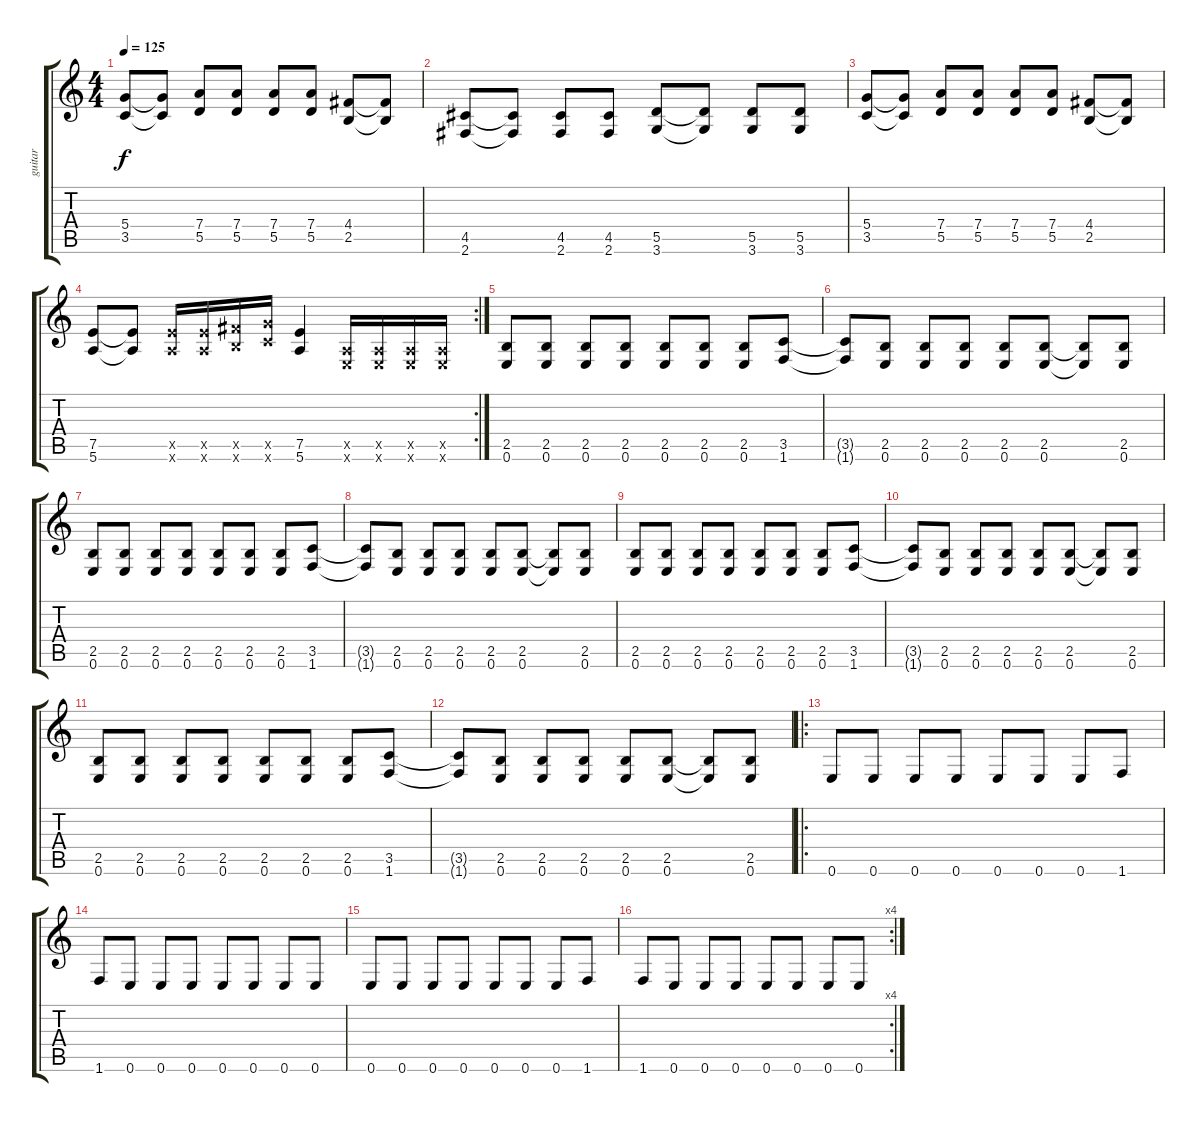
\track ("guitar" "guitar") {instrument electricguitarmuted}
\staff {score tabs}
\tuning (E4 B3 G3 D3 A2 E2) {hide}
\ts (4 4)
\tempo 125
\clef g2
\ks c
(5.4 3.5).8{dy f} (5.4{t} 3.5{t}).8 (7.4 5.5).8 (7.4 5.5).8 (7.4 5.5).8 (7.4 5.5).8 (4.4 2.5).8 (4.4{t} 2.5{t}).8 |
(4.5 2.6).8 (4.5{t} 2.6{t}).8 (4.5 2.6).8 (4.5 2.6).8 (5.5 3.6).8 (5.5{t} 3.6{t}).8 (5.5 3.6).8 (5.5 3.6).8 |
(5.4 3.5).8 (5.4{t} 3.5{t}).8 (7.4 5.5).8 (7.4 5.5).8 (7.4 5.5).8 (7.4 5.5).8 (4.4 2.5).8 (4.4{t} 2.5{t}).8 |
\rc 2
(7.5 5.6).8 (7.5{t} 5.6{t}).8 (7.5{x} 5.6{x}).16 (7.5{x} 5.6{x}).16 (9.5{x} 7.6{x}).16 (10.5{x} 8.6{x}).16 (7.5 5.6).4 (0.5{x} 0.6{x}).16 (0.5{x} 0.6{x}).16 (0.5{x} 0.6{x}).16 (0.5{x} 0.6{x}).16 |
(2.5 0.6).8{instrument distortionguitar} (2.5 0.6).8 (2.5 0.6).8 (2.5 0.6).8 (2.5 0.6).8 (2.5 0.6).8 (2.5 0.6).8 (3.5 1.6).8 |
(3.5{t} 1.6{t}).8 (2.5 0.6).8 (2.5 0.6).8 (2.5 0.6).8 (2.5 0.6).8 (2.5 0.6).8 (2.5{t} 0.6{t}).8 (2.5 0.6).8 |
(2.5 0.6).8{instrument distortionguitar} (2.5 0.6).8 (2.5 0.6).8 (2.5 0.6).8 (2.5 0.6).8 (2.5 0.6).8 (2.5 0.6).8 (3.5 1.6).8 |
(3.5{t} 1.6{t}).8 (2.5 0.6).8 (2.5 0.6).8 (2.5 0.6).8 (2.5 0.6).8 (2.5 0.6).8 (2.5{t} 0.6{t}).8 (2.5 0.6).8 |
(2.5 0.6).8{instrument distortionguitar} (2.5 0.6).8 (2.5 0.6).8 (2.5 0.6).8 (2.5 0.6).8 (2.5 0.6).8 (2.5 0.6).8 (3.5 1.6).8 |
(3.5{t} 1.6{t}).8 (2.5 0.6).8 (2.5 0.6).8 (2.5 0.6).8 (2.5 0.6).8 (2.5 0.6).8 (2.5{t} 0.6{t}).8 (2.5 0.6).8 |
(2.5 0.6).8{instrument distortionguitar} (2.5 0.6).8 (2.5 0.6).8 (2.5 0.6).8 (2.5 0.6).8 (2.5 0.6).8 (2.5 0.6).8 (3.5 1.6).8 |
(3.5{t} 1.6{t}).8 (2.5 0.6).8 (2.5 0.6).8 (2.5 0.6).8 (2.5 0.6).8 (2.5 0.6).8 (2.5{t} 0.6{t}).8 (2.5 0.6).8 |
\ro
0.6.8{instrument electricguitarmuted} 0.6.8 0.6.8 0.6.8 0.6.8 0.6.8 0.6.8 1.6.8 |
1.6.8 0.6.8 0.6.8 0.6.8 0.6.8 0.6.8 0.6.8 0.6.8 |
0.6.8 0.6.8 0.6.8 0.6.8 0.6.8 0.6.8 0.6.8 1.6.8 |
\rc 4
1.6.8 0.6.8 0.6.8 0.6.8 0.6.8 0.6.8 0.6.8 0.6.8
